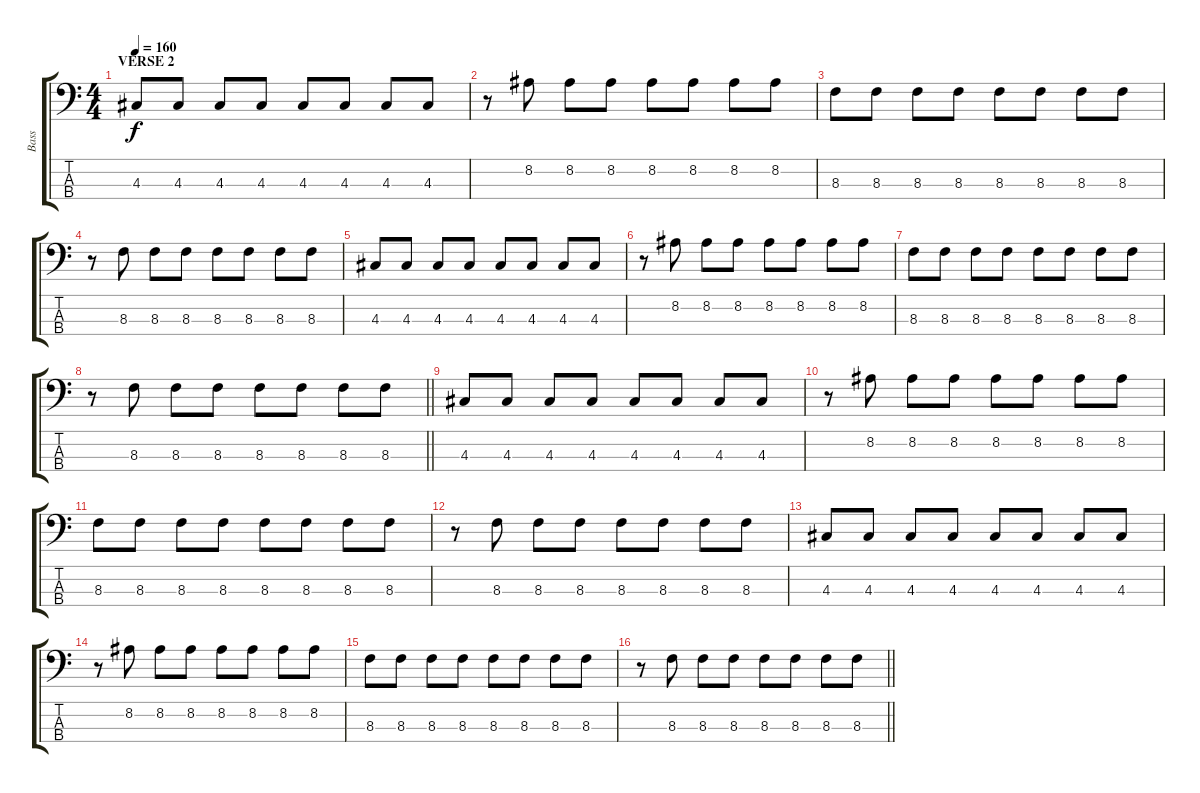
\track ("Bass" "Bass") {instrument electricbassfinger}
\staff {score tabs}
\tuning (G2 D2 A1 E1) {hide}
\ts (4 4)
\section ("" "VERSE 2")
\tempo 160
\clef f4
\ks c
4.3.8{dy f} 4.3.8 4.3.8 4.3.8 4.3.8 4.3.8 4.3.8 4.3.8 |
r.8 8.2.8 8.2.8 8.2.8 8.2.8 8.2.8 8.2.8 8.2.8 |
8.3.8 8.3.8 8.3.8 8.3.8 8.3.8 8.3.8 8.3.8 8.3.8 |
r.8 8.3.8 8.3.8 8.3.8 8.3.8 8.3.8 8.3.8 8.3.8 |
4.3.8 4.3.8 4.3.8 4.3.8 4.3.8 4.3.8 4.3.8 4.3.8 |
r.8 8.2.8 8.2.8 8.2.8 8.2.8 8.2.8 8.2.8 8.2.8 |
8.3.8 8.3.8 8.3.8 8.3.8 8.3.8 8.3.8 8.3.8 8.3.8 |
\barLineRight lightlight
r.8 8.3.8 8.3.8 8.3.8 8.3.8 8.3.8 8.3.8 8.3.8 |
4.3.8 4.3.8 4.3.8 4.3.8 4.3.8 4.3.8 4.3.8 4.3.8 |
r.8 8.2.8 8.2.8 8.2.8 8.2.8 8.2.8 8.2.8 8.2.8 |
8.3.8 8.3.8 8.3.8 8.3.8 8.3.8 8.3.8 8.3.8 8.3.8 |
r.8 8.3.8 8.3.8 8.3.8 8.3.8 8.3.8 8.3.8 8.3.8 |
4.3.8 4.3.8 4.3.8 4.3.8 4.3.8 4.3.8 4.3.8 4.3.8 |
r.8 8.2.8 8.2.8 8.2.8 8.2.8 8.2.8 8.2.8 8.2.8 |
8.3.8 8.3.8 8.3.8 8.3.8 8.3.8 8.3.8 8.3.8 8.3.8 |
\barLineRight lightlight
r.8 8.3.8 8.3.8 8.3.8 8.3.8 8.3.8 8.3.8 8.3.8
